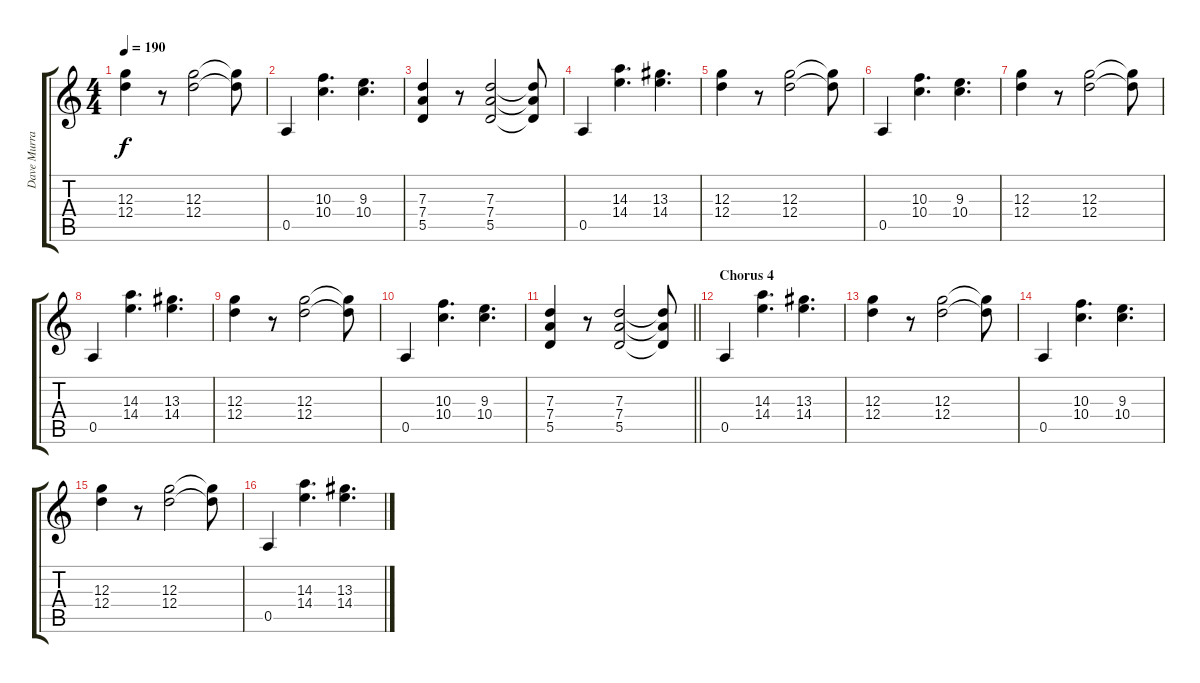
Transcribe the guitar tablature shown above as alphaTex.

\track ("Dave Murray" "Dave Murra") {instrument overdrivenguitar}
\staff {score tabs}
\tuning (E4 B3 G3 D3 A2 E2) {hide}
\ts (4 4)
\tempo 190
\clef g2
\ks c
(12.3 12.4).4{dy f} r.8 (12.3 12.4).2 (12.3{t} 12.4{t}).8 |
0.5.4 (10.3 10.4).4{d} (9.3 10.4).4{d} |
(7.3 7.4 5.5).4 r.8 (7.3 7.4 5.5).2 (7.3{t} 7.4{t} 5.5{t}).8 |
0.5.4 (14.3 14.4).4{d} (13.3 14.4).4{d} |
(12.3 12.4).4 r.8 (12.3 12.4).2 (12.3{t} 12.4{t}).8 |
0.5.4 (10.3 10.4).4{d} (9.3 10.4).4{d} |
(12.3 12.4).4 r.8 (12.3 12.4).2 (12.3{t} 12.4{t}).8 |
0.5.4 (14.3 14.4).4{d} (13.3 14.4).4{d} |
(12.3 12.4).4 r.8 (12.3 12.4).2 (12.3{t} 12.4{t}).8 |
0.5.4 (10.3 10.4).4{d} (9.3 10.4).4{d} |
\barLineRight lightlight
(7.3 7.4 5.5).4 r.8 (7.3 7.4 5.5).2 (7.3{t} 7.4{t} 5.5{t}).8 |
\section ("" "Chorus 4")
0.5.4 (14.3 14.4).4{d} (13.3 14.4).4{d} |
(12.3 12.4).4 r.8 (12.3 12.4).2 (12.3{t} 12.4{t}).8 |
0.5.4 (10.3 10.4).4{d} (9.3 10.4).4{d} |
(12.3 12.4).4 r.8 (12.3 12.4).2 (12.3{t} 12.4{t}).8 |
0.5.4 (14.3 14.4).4{d} (13.3 14.4).4{d}
